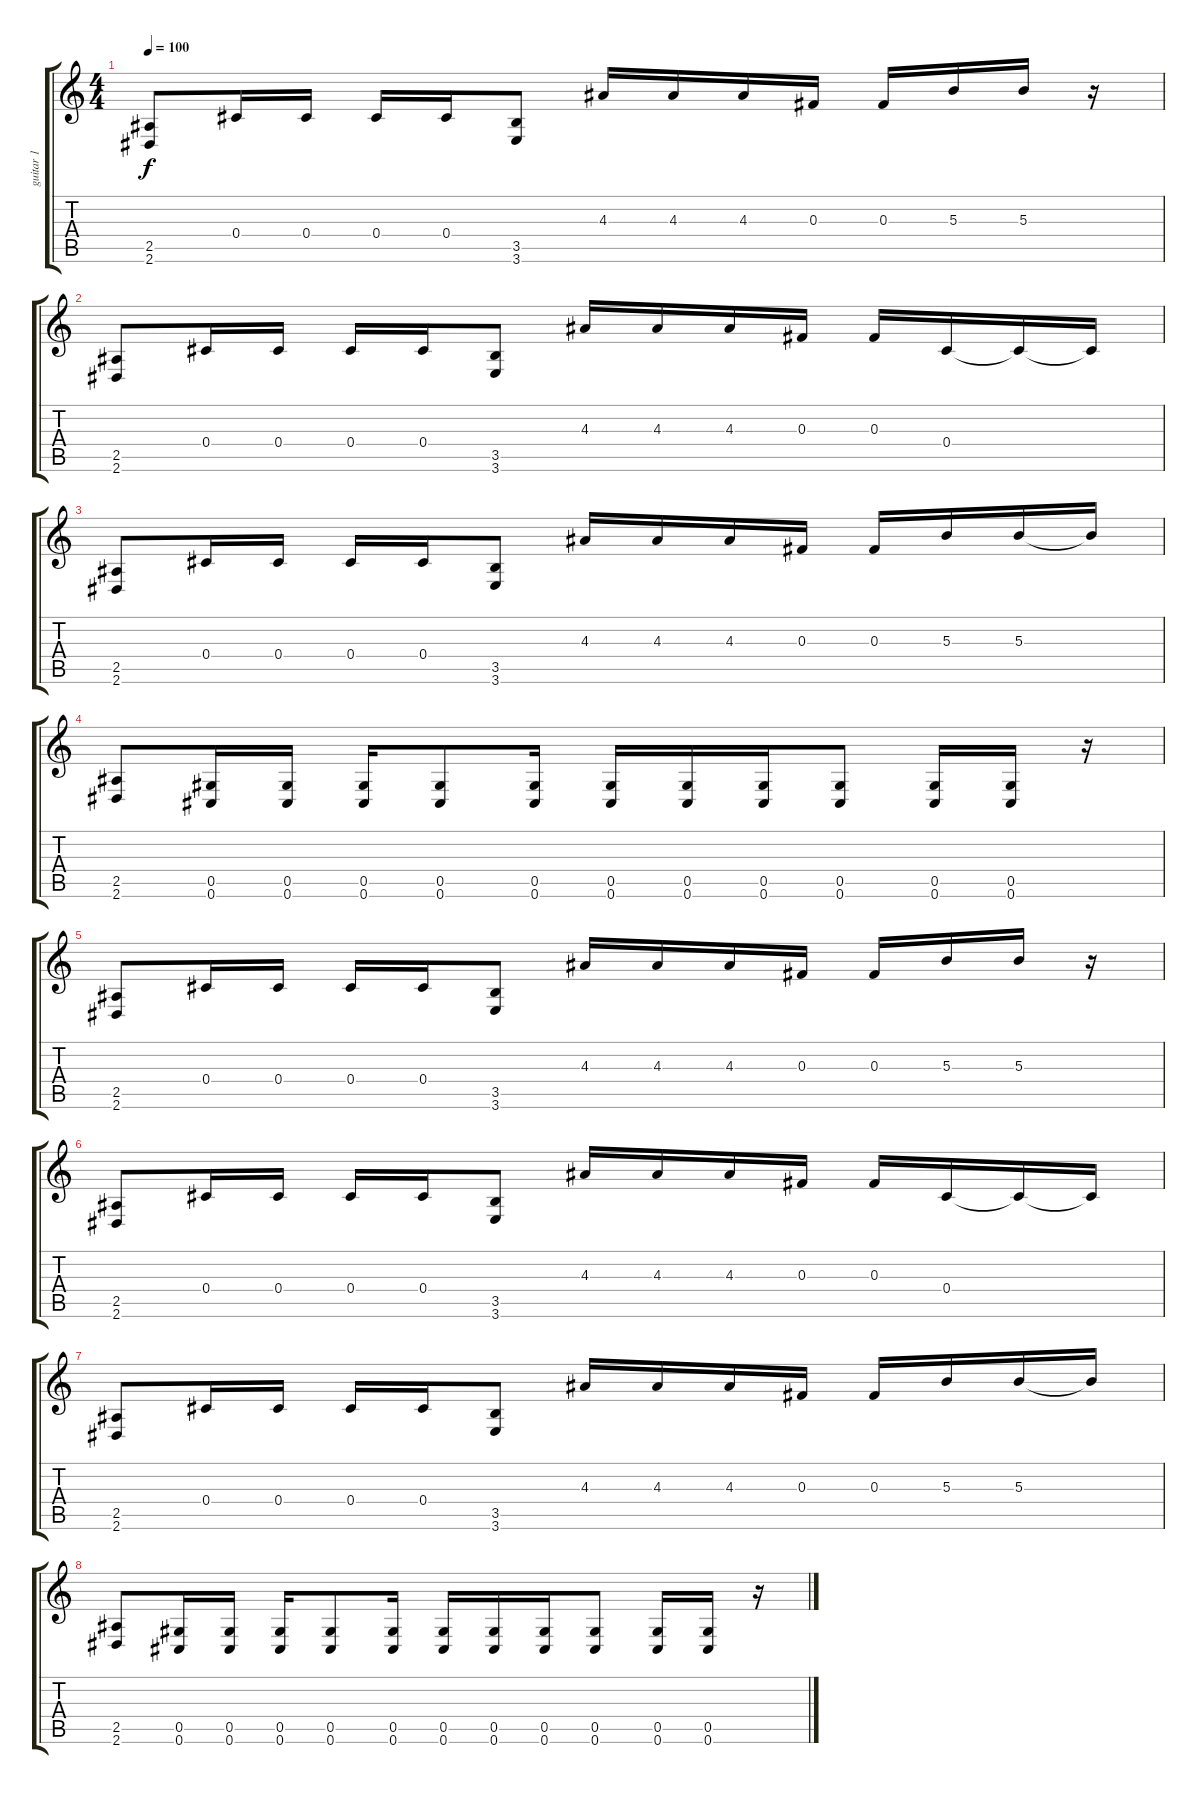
\track ("guitar 1" "guitar 1") {instrument distortionguitar}
\staff {score tabs}
\tuning (Eb4 Bb3 Gb3 Db3 Ab2 Db2) {hide}
\ts (4 4)
\tempo 100
\clef g2
\ks c
(2.5 2.6).8{dy f} 0.4.16 0.4.16 0.4.16 0.4.16 (3.5 3.6).8 4.3.16 4.3.16 4.3.16 0.3.16 0.3.16 5.3.16 5.3.16 r.16 |
(2.5 2.6).8 0.4.16 0.4.16 0.4.16 0.4.16 (3.5 3.6).8 4.3.16 4.3.16 4.3.16 0.3.16 0.3.16 0.4.16 0.4{t}.16 0.4{t}.16 |
(2.5 2.6).8 0.4.16 0.4.16 0.4.16 0.4.16 (3.5 3.6).8 4.3.16 4.3.16 4.3.16 0.3.16 0.3.16 5.3.16 5.3.16 5.3{t}.16 |
(2.5 2.6).8 (0.5 0.6).16 (0.5 0.6).16 (0.5 0.6).16 (0.5 0.6).8 (0.5 0.6).16 (0.5 0.6).16 (0.5 0.6).16 (0.5 0.6).16 (0.5 0.6).8 (0.5 0.6).16 (0.5 0.6).16 r.16 |
(2.5 2.6).8 0.4.16 0.4.16 0.4.16 0.4.16 (3.5 3.6).8 4.3.16 4.3.16 4.3.16 0.3.16 0.3.16 5.3.16 5.3.16 r.16 |
(2.5 2.6).8 0.4.16 0.4.16 0.4.16 0.4.16 (3.5 3.6).8 4.3.16 4.3.16 4.3.16 0.3.16 0.3.16 0.4.16 0.4{t}.16 0.4{t}.16 |
(2.5 2.6).8 0.4.16 0.4.16 0.4.16 0.4.16 (3.5 3.6).8 4.3.16 4.3.16 4.3.16 0.3.16 0.3.16 5.3.16 5.3.16 5.3{t}.16 |
(2.5 2.6).8 (0.5 0.6).16 (0.5 0.6).16 (0.5 0.6).16 (0.5 0.6).8 (0.5 0.6).16 (0.5 0.6).16 (0.5 0.6).16 (0.5 0.6).16 (0.5 0.6).8 (0.5 0.6).16 (0.5 0.6).16 r.16
